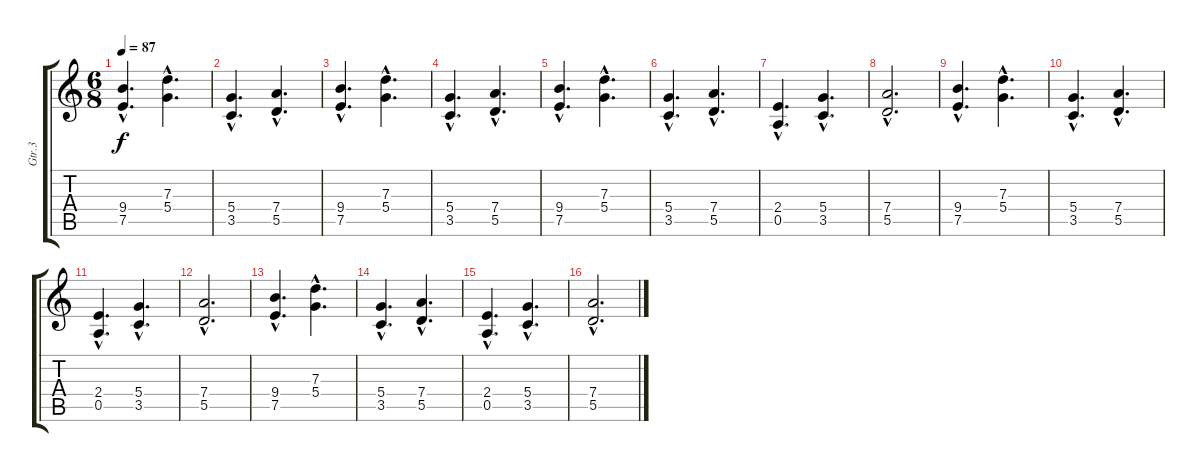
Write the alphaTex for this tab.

\track ("Gtr.3" "Gtr.3") {instrument electricguitarclean}
\staff {score tabs}
\tuning (E4 B3 G3 D3 A2 E2) {hide}
\ts (6 8)
\tempo 87
\clef g2
\ks c
(9.4{hac} 7.5{hac}).4{d dy f instrument electricguitarclean} (7.3{hac} 5.4{hac}).4{d} |
(5.4{hac} 3.5{hac}).4{d} (7.4{hac} 5.5{hac}).4{d} |
(9.4{hac} 7.5{hac}).4{d} (7.3{hac} 5.4{hac}).4{d} |
(5.4{hac} 3.5{hac}).4{d} (7.4{hac} 5.5{hac}).4{d} |
(9.4{hac} 7.5{hac}).4{d} (7.3{hac} 5.4{hac}).4{d} |
(5.4{hac} 3.5{hac}).4{d} (7.4{hac} 5.5{hac}).4{d} |
(2.4{hac} 0.5{hac}).4{d} (5.4{hac} 3.5{hac}).4{d} |
(7.4{hac} 5.5{hac}).2{d} |
(9.4{hac} 7.5{hac}).4{d} (7.3{hac} 5.4{hac}).4{d} |
(5.4{hac} 3.5{hac}).4{d} (7.4{hac} 5.5{hac}).4{d} |
(2.4{hac} 0.5{hac}).4{d} (5.4{hac} 3.5{hac}).4{d} |
(7.4{hac} 5.5{hac}).2{d} |
(9.4{hac} 7.5{hac}).4{d} (7.3{hac} 5.4{hac}).4{d} |
(5.4{hac} 3.5{hac}).4{d} (7.4{hac} 5.5{hac}).4{d} |
(2.4{hac} 0.5{hac}).4{d} (5.4{hac} 3.5{hac}).4{d} |
(7.4{hac} 5.5{hac}).2{d}
